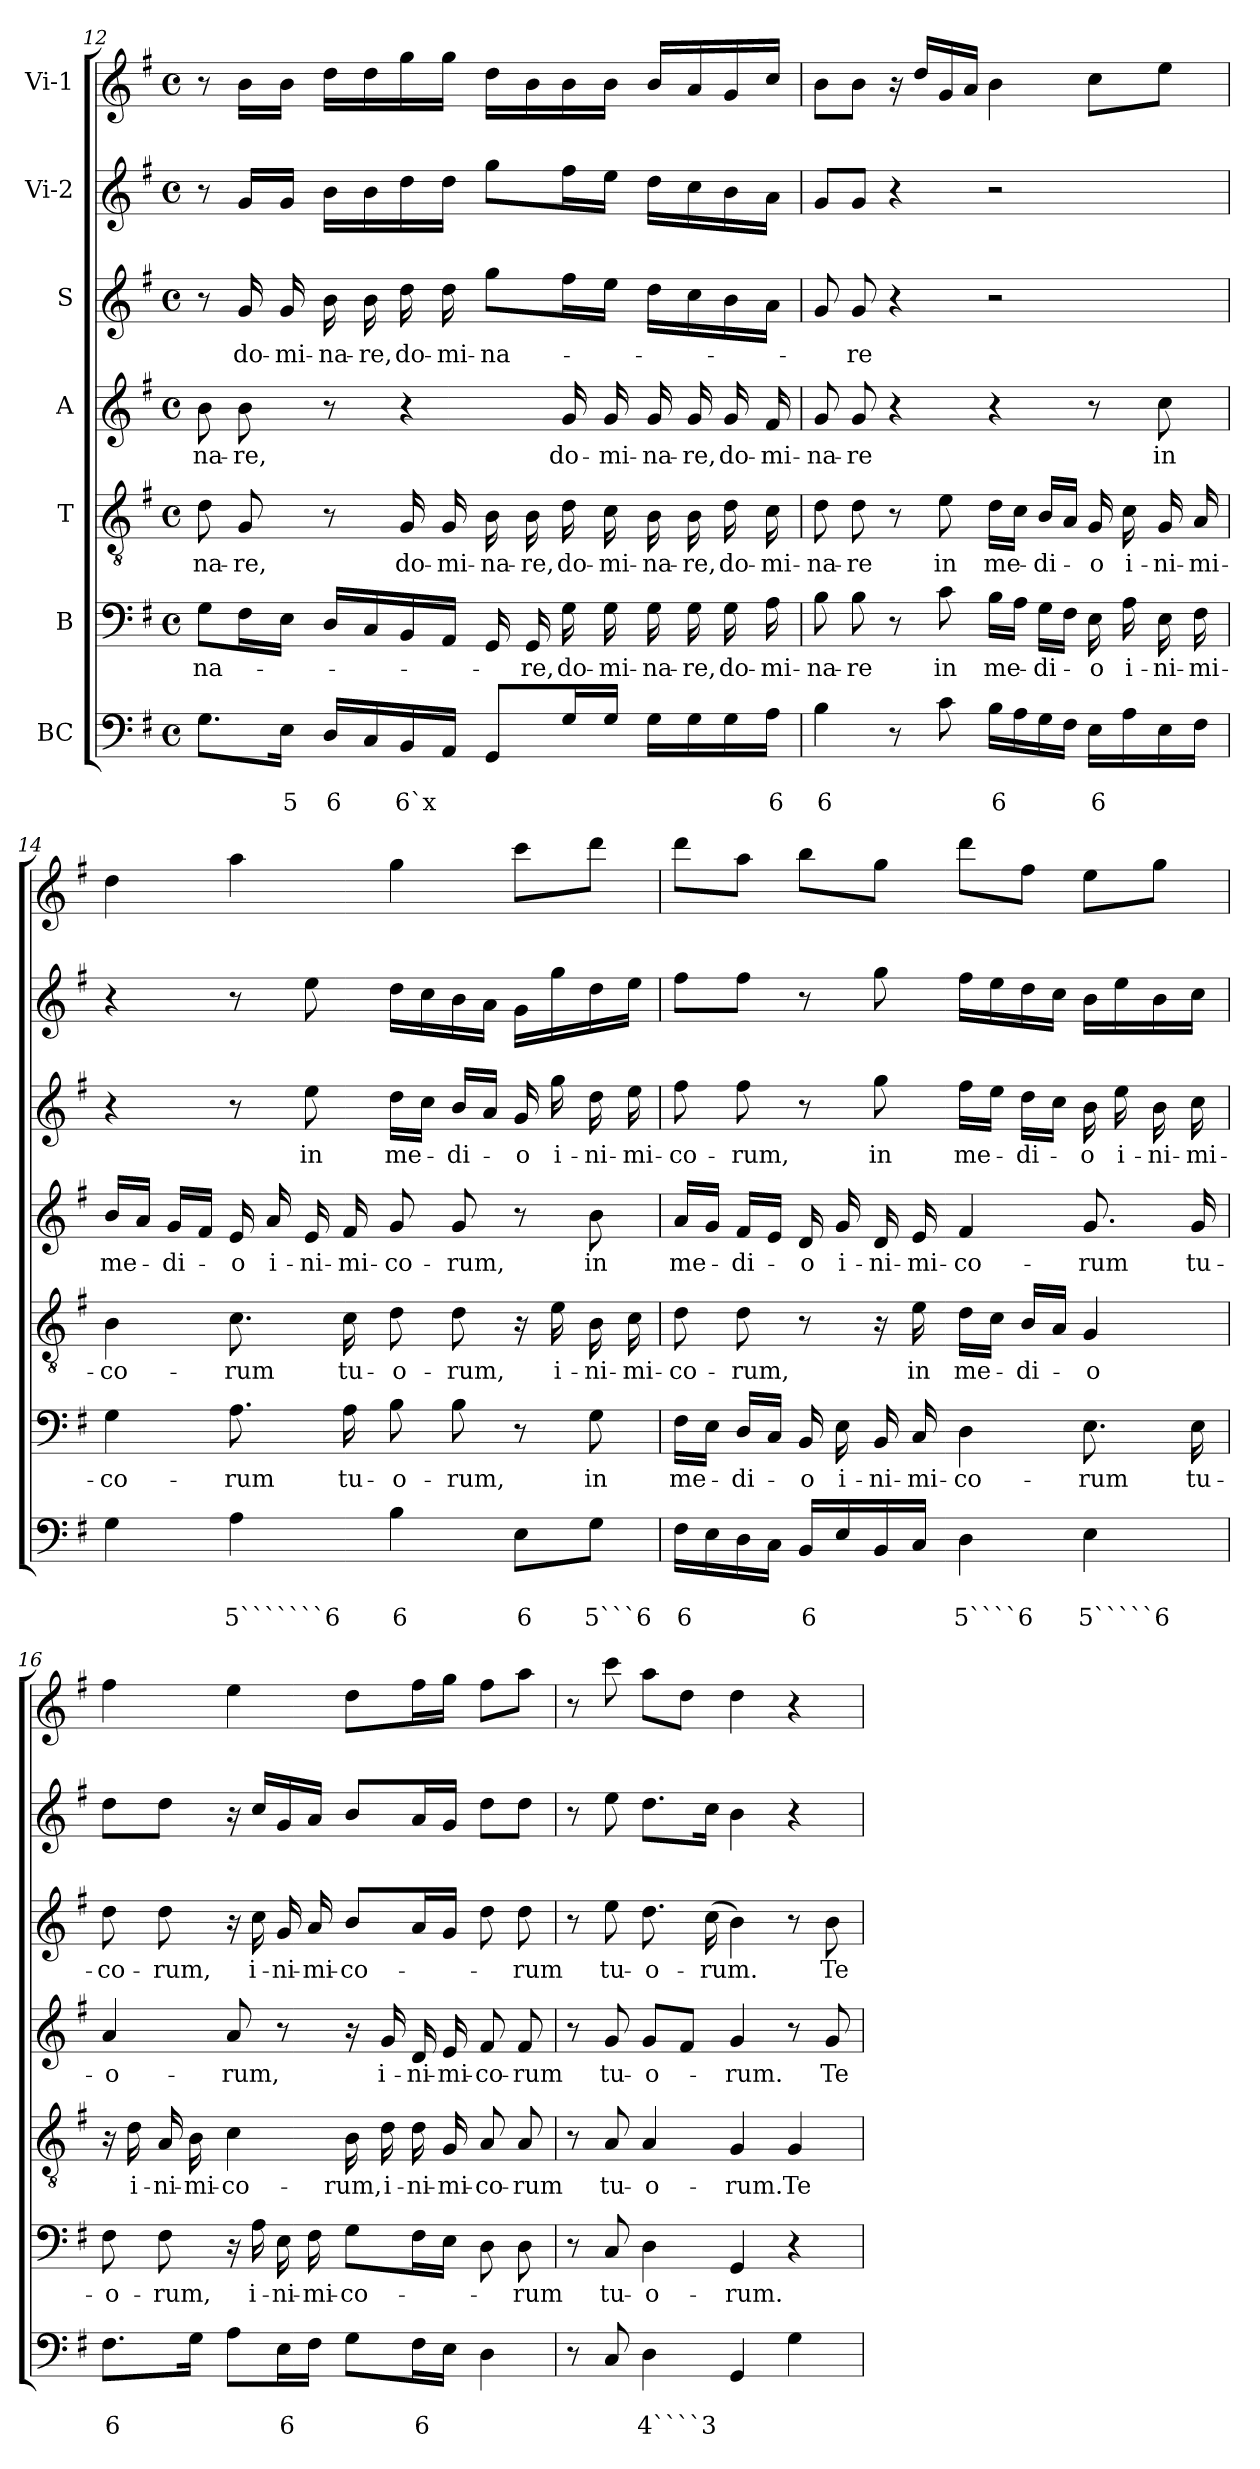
**kern	**text	**text	**kern	**text	**kern	**text	**kern	**text	**kern	**text	**kern	**kern
*part7	*part7	*part7	*part6	*part6	*part5	*part5	*part4	*part4	*part3	*part3	*part2	*part1
*staff7	*staff7	*staff7	*staff6	*staff6	*staff5	*staff5	*staff4	*staff4	*staff3	*staff3	*staff2	*staff1
*I"BC	*	*	*I"B	*	*I"T	*	*I"A	*	*I"S	*	*I"Vi-2	*I"Vi-1
!!LO:PB:g=z
*clefF4	*	*	*clefF4	*	*clefGv2	*	*clefG2	*	*clefG2	*	*clefG2	*clefG2
*k[f#]	*	*	*k[f#]	*	*k[f#]	*	*k[f#]	*	*k[f#]	*	*k[f#]	*k[f#]
*G:	*	*	*G:	*	*G:	*	*G:	*	*G:	*	*G:	*G:
*M4/4	*	*	*M4/4	*	*M4/4	*	*M4/4	*	*M4/4	*	*M4/4	*M4/4
*met(c)	*	*	*met(c)	*	*met(c)	*	*met(c)	*	*met(c)	*	*met(c)	*met(c)
=12	=12	=12	=12	=12	=12	=12	=12	=12	=12	=12	=12	=12
!	!	!	!	!LO:LY:b	!	!LO:LY:b	!	!LO:LY:b	!	!	!	!
8.G\L	.	.	8G\L	-na-	8d\	-na-	8b\	-na-	8r	.	8r	8r
!	!	!	!	!	!	!LO:LY:b	!	!LO:LY:b	!	!LO:LY:b	!	!
.	.	.	16F#\L	.	8G/	-re,	8b\	-re,	16g/	do-	16g/LL	16b\LL
!	!	!LO:LY:b	!	!	!	!	!	!	!	!LO:LY:b	!	!
16E\Jk	.	5	16E\JJ	.	.	.	.	.	16g/	-mi-	16g/JJ	16b\JJ
!	!	!LO:LY:b	!	!	!	!	!	!	!	!LO:LY:b	!	!
16D/LL	.	6	16D/LL	.	8r	.	8r	.	16b\	-na-	16b\LL	16dd\LL
!	!	!	!	!	!	!	!	!	!	!LO:LY:b	!	!
16C/	.	.	16C/	.	.	.	.	.	16b\	-re,	16b\	16dd\
!	!	!LO:LY:b	!	!	!	!LO:LY:b	!	!	!	!LO:LY:b	!	!
16BB/	.	6`x	16BB/	.	16G/	do-	4r	.	16dd\	do-	16dd\	16gg\
!	!	!	!	!	!	!LO:LY:b	!	!	!	!LO:LY:b	!	!
16AA/JJ	.	.	16AA/JJ	.	16G/	-mi-	.	.	16dd\	-mi-	16dd\JJ	16gg\JJ
!	!	!	!	!	!	!LO:LY:b	!	!	!	!LO:LY:b	!	!
8GG/L	.	.	16GG/	.	16B\	-na-	.	.	8gg\L	-na-	8gg\L	16dd\LL
!	!	!	!	!LO:LY:b	!	!LO:LY:b	!	!	!	!	!	!
.	.	.	16GG/	-re,	16B\	-re,	.	.	.	.	.	16b\
!	!	!	!	!LO:LY:b	!	!LO:LY:b	!	!LO:LY:b	!	!	!	!
16G/L	.	.	16G\	do-	16d\	do-	16g/	do-	16ff#\L	.	16ff#\L	16b\
!	!	!	!	!LO:LY:b	!	!LO:LY:b	!	!LO:LY:b	!	!	!	!
16G/JJ	.	.	16G\	-mi-	16c\	-mi-	16g/	-mi-	16ee\JJ	.	16ee\JJ	16b\JJ
!	!	!	!	!LO:LY:b	!	!LO:LY:b	!	!LO:LY:b	!	!	!	!
16G\LL	.	.	16G\	-na-	16B\	-na-	16g/	-na-	16dd\LL	.	16dd\LL	16b/LL
!	!	!	!	!LO:LY:b	!	!LO:LY:b	!	!LO:LY:b	!	!	!	!
16G\	.	.	16G\	-re,	16B\	-re,	16g/	-re,	16cc\	.	16cc\	16a/
!	!	!	!	!LO:LY:b	!	!LO:LY:b	!	!LO:LY:b	!	!	!	!
16G\	.	.	16G\	do-	16d\	do-	16g/	do-	16b\	.	16b\	16g/
!	!	!LO:LY:b	!	!LO:LY:b	!	!LO:LY:b	!	!LO:LY:b	!	!	!	!
16A\JJ	.	6	16A\	-mi-	16c\	-mi-	16f#/	-mi-	16a\JJ	.	16a\JJ	16cc/JJ
=13	=13	=13	=13	=13	=13	=13	=13	=13	=13	=13	=13	=13
!	!	!LO:LY:b	!	!LO:LY:b	!	!LO:LY:b	!	!LO:LY:b	!	!	!	!
4B\	.	6	8B\	-na-	8d\	-na-	8g/	-na-	8g/	.	8g/L	8b\L
!	!	!	!	!LO:LY:b	!	!LO:LY:b	!	!LO:LY:b	!	!LO:LY:b	!	!
.	.	.	8B\	-re	8d\	-re	8g/	-re	8g/	-re	8g/J	8b\J
8r	.	.	8r	.	8r	.	4r	.	4r	.	4r	16r
.	.	.	.	.	.	.	.	.	.	.	.	16dd/LL
!	!	!	!	!LO:LY:b	!	!LO:LY:b	!	!	!	!	!	!
8c\	.	.	8c\	in	8e\	in	.	.	.	.	.	16g/
.	.	.	.	.	.	.	.	.	.	.	.	16a/JJ
!	!	!LO:LY:b	!	!LO:LY:b	!	!LO:LY:b	!	!	!	!	!	!
16B\LL	.	6	16B\LL	me-	16d\LL	me-	4r	.	2r	.	2r	4b\
16A\	.	.	16A\JJ	.	16c\JJ	.	.	.	.	.	.	.
!	!	!	!	!LO:LY:b	!	!LO:LY:b	!	!	!	!	!	!
16G\	.	.	16G\LL	-di-	16B/LL	-di-	.	.	.	.	.	.
16F#\JJ	.	.	16F#\JJ	.	16A/JJ	.	.	.	.	.	.	.
!	!	!LO:LY:b	!	!LO:LY:b	!	!LO:LY:b	!	!	!	!	!	!
16E\LL	.	6	16E\	-o	16G/	-o	8r	.	.	.	.	8cc\L
!	!	!	!	!LO:LY:b	!	!LO:LY:b	!	!	!	!	!	!
16A\	.	.	16A\	i-	16c\	i-	.	.	.	.	.	.
!	!	!	!	!LO:LY:b	!	!LO:LY:b	!	!LO:LY:b	!	!	!	!
16E\	.	.	16E\	-ni-	16G/	-ni-	8cc\	in	.	.	.	8ee\J
!	!	!	!	!LO:LY:b	!	!LO:LY:b	!	!	!	!	!	!
16F#\JJ	.	.	16F#\	-mi-	16A/	-mi-	.	.	.	.	.	.
!!LO:LB:g=z
=14	=14	=14	=14	=14	=14	=14	=14	=14	=14	=14	=14	=14
!	!	!	!	!LO:LY:b	!	!LO:LY:b	!	!LO:LY:b	!	!	!	!
4G\	.	.	4G\	-co-	4B\	-co-	16b/LL	me-	4r	.	4r	4dd\
.	.	.	.	.	.	.	16a/JJ	.	.	.	.	.
!	!	!	!	!	!	!	!	!LO:LY:b	!	!	!	!
.	.	.	.	.	.	.	16g/LL	-di-	.	.	.	.
.	.	.	.	.	.	.	16f#/JJ	.	.	.	.	.
!	!	!LO:LY:b	!	!LO:LY:b	!	!LO:LY:b	!	!LO:LY:b	!	!	!	!
4A\	.	5```````6	8.A\	-rum	8.c\	-rum	16e/	-o	8r	.	8r	4aa\
!	!	!	!	!	!	!	!	!LO:LY:b	!	!	!	!
.	.	.	.	.	.	.	16a/	i-	.	.	.	.
!	!	!	!	!	!	!	!	!LO:LY:b	!	!LO:LY:b	!	!
.	.	.	.	.	.	.	16e/	-ni-	8ee\	in	8ee\	.
!	!	!	!	!LO:LY:b	!	!LO:LY:b	!	!LO:LY:b	!	!	!	!
.	.	.	16A\	tu-	16c\	tu-	16f#/	-mi-	.	.	.	.
!	!	!LO:LY:b	!	!LO:LY:b	!	!LO:LY:b	!	!LO:LY:b	!	!LO:LY:b	!	!
4B\	.	6	8B\	-o-	8d\	-o-	8g/	-co-	16dd\LL	me-	16dd\LL	4gg\
.	.	.	.	.	.	.	.	.	16cc\JJ	.	16cc\	.
!	!	!	!	!LO:LY:b	!	!LO:LY:b	!	!LO:LY:b	!	!LO:LY:b	!	!
.	.	.	8B\	-rum,	8d\	-rum,	8g/	-rum,	16b/LL	-di-	16b\	.
.	.	.	.	.	.	.	.	.	16a/JJ	.	16a\JJ	.
!	!	!LO:LY:b	!	!	!	!	!	!	!	!LO:LY:b	!	!
8E\L	.	6	8r	.	16r	.	8r	.	16g/	-o	16g\LL	8ccc\L
!	!	!	!	!	!	!LO:LY:b	!	!	!	!LO:LY:b	!	!
.	.	.	.	.	16e\	i-	.	.	16gg\	i-	16gg\	.
!	!	!LO:LY:b	!	!LO:LY:b	!	!LO:LY:b	!	!LO:LY:b	!	!LO:LY:b	!	!
8G\J	.	5```6	8G\	in	16B\	-ni-	8b\	in	16dd\	-ni-	16dd\	8ddd\J
!	!	!	!	!	!	!LO:LY:b	!	!	!	!LO:LY:b	!	!
.	.	.	.	.	16c\	-mi-	.	.	16ee\	-mi-	16ee\JJ	.
=15	=15	=15	=15	=15	=15	=15	=15	=15	=15	=15	=15	=15
!	!	!LO:LY:b	!	!LO:LY:b	!	!LO:LY:b	!	!LO:LY:b	!	!LO:LY:b	!	!
16F#\LL	.	6	16F#\LL	me-	8d\	-co-	16a/LL	me-	8ff#\	-co-	8ff#\L	8ddd\L
16E\	.	.	16E\JJ	.	.	.	16g/JJ	.	.	.	.	.
!	!	!	!	!LO:LY:b	!	!LO:LY:b	!	!LO:LY:b	!	!LO:LY:b	!	!
16D\	.	.	16D/LL	-di-	8d\	-rum,	16f#/LL	-di-	8ff#\	-rum,	8ff#\J	8aa\J
16C\JJ	.	.	16C/JJ	.	.	.	16e/JJ	.	.	.	.	.
!	!	!LO:LY:b	!	!LO:LY:b	!	!	!	!LO:LY:b	!	!	!	!
16BB/LL	.	6	16BB/	-o	8r	.	16d/	-o	8r	.	8r	8bb\L
!	!	!	!	!LO:LY:b	!	!	!	!LO:LY:b	!	!	!	!
16E/	.	.	16E\	i-	.	.	16g/	i-	.	.	.	.
!	!	!	!	!LO:LY:b	!	!	!	!LO:LY:b	!	!LO:LY:b	!	!
16BB/	.	.	16BB/	-ni-	16r	.	16d/	-ni-	8gg\	in	8gg\	8gg\J
!	!	!	!	!LO:LY:b	!	!LO:LY:b	!	!LO:LY:b	!	!	!	!
16C/JJ	.	.	16C/	-mi-	16e\	in	16e/	-mi-	.	.	.	.
!	!	!LO:LY:b	!	!LO:LY:b	!	!LO:LY:b	!	!LO:LY:b	!	!LO:LY:b	!	!
4D\	.	5````6	4D\	-co-	16d\LL	me-	4f#/	-co-	16ff#\LL	me-	16ff#\LL	8ddd\L
.	.	.	.	.	16c\JJ	.	.	.	16ee\JJ	.	16ee\	.
!	!	!	!	!	!	!LO:LY:b	!	!	!	!LO:LY:b	!	!
.	.	.	.	.	16B/LL	-di-	.	.	16dd\LL	-di-	16dd\	8ff#\J
.	.	.	.	.	16A/JJ	.	.	.	16cc\JJ	.	16cc\JJ	.
!	!	!LO:LY:b	!	!LO:LY:b	!	!LO:LY:b	!	!LO:LY:b	!	!LO:LY:b	!	!
4E\	.	5`````6	8.E\	-rum	4G/	-o	8.g/	-rum	16b\	-o	16b\LL	8ee\L
!	!	!	!	!	!	!	!	!	!	!LO:LY:b	!	!
.	.	.	.	.	.	.	.	.	16ee\	i-	16ee\	.
!	!	!	!	!	!	!	!	!	!	!LO:LY:b	!	!
.	.	.	.	.	.	.	.	.	16b\	-ni-	16b\	8gg\J
!	!	!	!	!LO:LY:b	!	!	!	!LO:LY:b	!	!LO:LY:b	!	!
.	.	.	16E\	tu-	.	.	16g/	tu-	16cc\	-mi-	16cc\JJ	.
=16	=16	=16	=16	=16	=16	=16	=16	=16	=16	=16	=16	=16
!	!	!LO:LY:b	!	!LO:LY:b	!	!	!	!LO:LY:b	!	!LO:LY:b	!	!
8.F#\L	.	6	8F#\	-o-	16r	.	4a/	-o-	8dd\	-co-	8dd\L	4ff#\
!	!	!	!	!	!	!LO:LY:b	!	!	!	!	!	!
.	.	.	.	.	16d\	i-	.	.	.	.	.	.
!	!	!	!	!LO:LY:b	!	!LO:LY:b	!	!	!	!LO:LY:b	!	!
.	.	.	8F#\	-rum,	16A/	-ni-	.	.	8dd\	-rum,	8dd\J	.
!	!	!	!	!	!	!LO:LY:b	!	!	!	!	!	!
16G\Jk	.	.	.	.	16B\	-mi-	.	.	.	.	.	.
!	!	!	!	!	!	!LO:LY:b	!	!LO:LY:b	!	!	!	!
8A\L	.	.	16r	.	4c\	-co-	8a/	-rum,	16r	.	16r	4ee\
!	!	!	!	!LO:LY:b	!	!	!	!	!	!LO:LY:b	!	!
.	.	.	16A\	i-	.	.	.	.	16cc\	i-	16cc/LL	.
!	!	!LO:LY:b	!	!LO:LY:b	!	!	!	!	!	!LO:LY:b	!	!
16E\L	.	6	16E\	-ni-	.	.	8r	.	16g/	-ni-	16g/	.
!	!	!	!	!LO:LY:b	!	!	!	!	!	!LO:LY:b	!	!
16F#\JJ	.	.	16F#\	-mi-	.	.	.	.	16a/	-mi-	16a/JJ	.
!	!	!	!	!LO:LY:b	!	!LO:LY:b	!	!	!	!LO:LY:b	!	!
8G\L	.	.	8G\L	-co-	16B\	-rum,	16r	.	8b/L	-co-	8b/L	8dd\L
!	!	!	!	!	!	!LO:LY:b	!	!LO:LY:b	!	!	!	!
.	.	.	.	.	16d\	i-	16g/	i-	.	.	.	.
!	!	!LO:LY:b	!	!	!	!LO:LY:b	!	!LO:LY:b	!	!	!	!
16F#\L	.	6	16F#\L	.	16d\	-ni-	16d/	-ni-	16a/L	.	16a/L	16ff#\L
!	!	!	!	!	!	!LO:LY:b	!	!LO:LY:b	!	!	!	!
16E\JJ	.	.	16E\JJ	.	16G/	-mi-	16e/	-mi-	16g/JJ	.	16g/JJ	16gg\JJ
!	!	!	!	!	!	!LO:LY:b	!	!LO:LY:b	!	!	!	!
4D\	.	.	8D\	.	8A/	-co-	8f#/	-co-	8dd\	.	8dd\L	8ff#\L
!	!	!	!	!LO:LY:b	!	!LO:LY:b	!	!LO:LY:b	!	!LO:LY:b	!	!
.	.	.	8D\	-rum	8A/	-rum	8f#/	-rum	8dd\	-rum	8dd\J	8aa\J
!!LO:PB:g=z
=17	=17	=17	=17	=17	=17	=17	=17	=17	=17	=17	=17	=17
8r	.	.	8r	.	8r	.	8r	.	8r	.	8r	8r
!	!	!	!	!LO:LY:b	!	!LO:LY:b	!	!LO:LY:b	!	!LO:LY:b	!	!
8C/	.	.	8C/	tu-	8A/	tu-	8g/	tu-	8ee\	tu-	8ee\	8ccc\
!	!	!LO:LY:b	!	!LO:LY:b	!	!LO:LY:b	!	!LO:LY:b	!	!LO:LY:b	!	!
4D\	.	4````3	4D\	-o-	4A/	-o-	8g/L	-o-	8.dd\	-o-	8.dd\L	8aa\L
.	.	.	.	.	.	.	8f#/J	.	.	.	.	8dd\J
!	!	!	!	!	!	!	!	!	!	!LO:LY:b	!	!
.	.	.	.	.	.	.	.	.	(>16cc\	-rum.	16cc\Jk	.
!	!	!	!	!LO:LY:b	!	!LO:LY:b	!	!LO:LY:b	!	!	!	!
4GG/	.	.	4GG/	-rum.	4G/	-rum.	4g/	-rum.	4b\)	.	4b\	4dd\
!	!	!	!	!	!	!LO:LY:b	!	!	!	!	!	!
4G\	.	.	4r	.	4G/	Te-	8r	.	8r	.	4r	4r
!	!	!	!	!	!	!	!	!LO:LY:b	!	!LO:LY:b	!	!
.	.	.	.	.	.	.	8g/	Te-	8b\	Te-	.	.
=	=	=	=	=	=	=	=	=	=	=	=	=
*-	*-	*-	*-	*-	*-	*-	*-	*-	*-	*-	*-	*-
